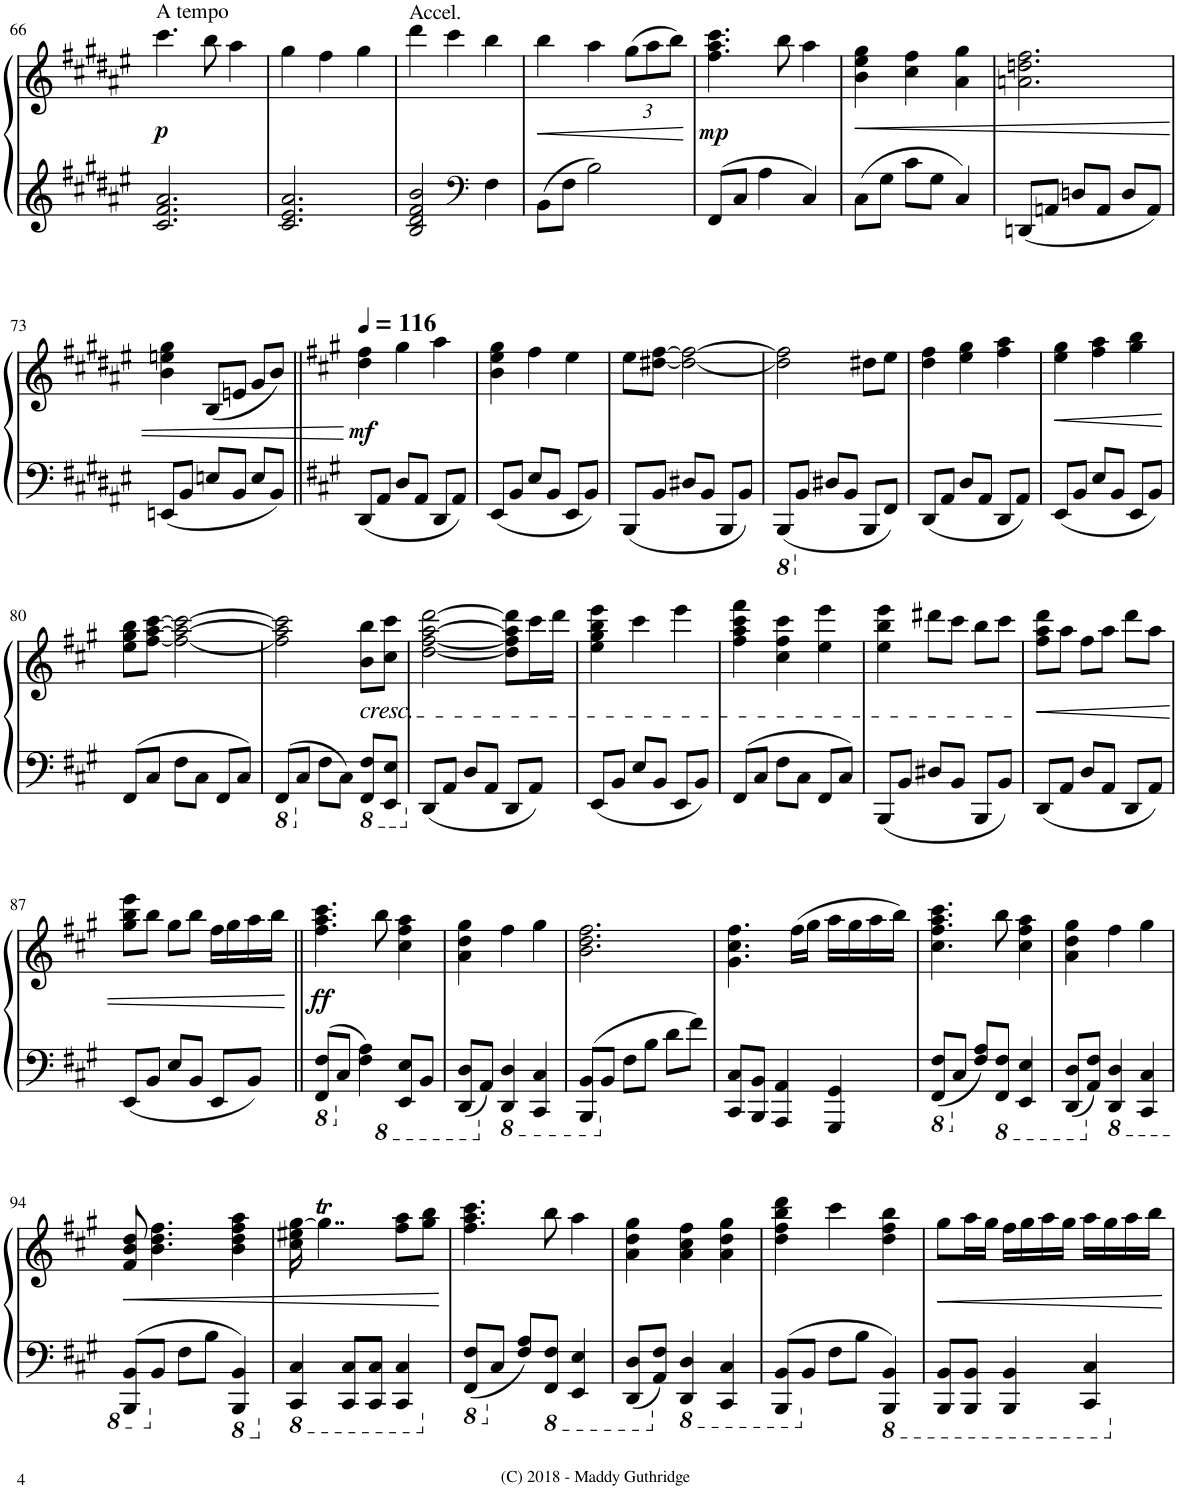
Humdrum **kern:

**kern	**kern	**dynam
*part1	*part1	*part1
*staff2	*staff1	*staff1/2
*I"Piano	*	*
*I'Pno.	*	*
!!LO:PB:g=z
*clefG2	*clefG2	*
*k[f#c#g#d#a#e#]	*k[f#c#g#d#a#e#]	*
*M3/4	*M3/4	*
=66	=66	=66
!	!LO:TX:a:t=A tempo	!
!	!	!LO:DY:b
2.c#/ 2.f#/ 2.a#/	4.ccc#\	p
.	8bb\	.
.	4aa#\	.
=67	=67	=67
2.c#/ 2.e#/ 2.a#/	4gg#\	.
.	4ff#\	.
.	4gg#\	.
=68	=68	=68
!	!LO:TX:a:t=Accel.	!
2B/ 2d#/ 2f#/ 2b/	4ddd#\	.
.	4ccc#\	.
*clefF4	*	*
4F#\	4bb\	.
=69	=69	=69
!	!	!LO:HP:b
8BB\L	4bb\	<
8F#\J	.	.
2B\	4aa#\	.
*	*Xbrackettup	*
.	(12gg#\L	.
.	12aa#\	.
.	12bb\J)	.
.	.	[
=70	=70	=70
!	!	!LO:DY:b
8FF#/L	4.ff#\ 4.aa#\ 4.ccc#\	mp
8C#/J	.	.
4A#\	.	.
.	8bb\	.
4C#/	4aa#\	.
=71	=71	=71
!	!	!LO:HP:b
8C#\L	4b\ 4ee#\ 4gg#\	<
8G#\J	.	.
8c#\L	4cc#\ 4ff#\	.
8G#\J	.	.
4C#/	4a#\ 4gg#\	.
=72	=72	=72
8DDn/L	2.an\ 2.ddn\ 2.ff#\	.
8AAn/J	.	.
8Dn/L	.	.
8AA/J	.	.
8D/L	.	.
8AA/J	.	.
!!LO:LB:g=z
=73	=73	=73
8EEn/L	4b\ 4een\ 4gg#\	.
8BB/J	.	.
8En/L	(8B/L	.
8BB/J	8en/J	.
8E/L	8g#/L	.
8BB/J	8b/J)	.
.	.	[
=74||	=74||	=74||
*k[f#c#g#]	*k[f#c#g#]	*
*	*MM116	*
!	!	!LO:DY:b
8DD/L	4dd\ 4ff#\	mf
8AA/J	.	.
8D/L	4gg#\	.
8AA/J	.	.
8DD/L	4aa\	.
8AA/J	.	.
=75	=75	=75
8EE/L	4b\ 4ee\ 4gg#\	.
8BB/J	.	.
8E/L	4ff#\	.
8BB/J	.	.
8EE/L	4ee\	.
8BB/J	.	.
=76	=76	=76
8BBB/L	8ee\L	.
8BB/J	[8dd#X\ [8ff#\J	.
8D#X/L	2dd#\_ 2ff#\_	.
8BB/J	.	.
8BBB/L	.	.
8BB/J	.	.
=77	=77	=77
*8ba	*	*
8BBBB/L	2dd#\] 2ff#\]	.
*X8ba	*	*
8BB/J	.	.
8D#X/L	.	.
8BB/J	.	.
8BBB/L	8dd#X\L	.
8FF#/J	8ee\J	.
=78	=78	=78
8DD/L	4dd\ 4ff#\	.
8AA/J	.	.
8D/L	4ee\ 4gg#\	.
8AA/J	.	.
8DD/L	4ff#\ 4aa\	.
8AA/J	.	.
=79	=79	=79
!	!	!LO:HP:b
8EE/L	4ee\ 4gg#\	<
8BB/J	.	.
8E/L	4ff#\ 4aa\	.
8BB/J	.	.
8EE/L	4gg#\ 4bb\	.
8BB/J	.	.
.	.	[
!!LO:LB:g=z
=80	=80	=80
8FF#/L	8ee\ 8gg#\ 8bb\L	.
8C#/J	[8ff#\ [8aa\ [8ccc#\J	.
8F#\L	2ff#\_ 2aa\_ 2ccc#\_	.
8C#\J	.	.
8FF#/L	.	.
8C#/J	.	.
=81	=81	=81
*8ba	*	*
8FFF#/L	2ff#\] 2aa\] 2ccc#\]	.
*X8ba	*	*
8C#/J	.	.
8F#\L	.	.
8C#\J	.	.
*8ba	*	*
!	!LO:TX:b:i:t=cresc.	!
8FFF#/ 8FF#/L	8b\ 8bb\L	.
*X8ba	*	*
8EE/ 8E/J	8cc#\ 8ccc#\J	.
=82	=82	=82
8DD/L	[2dd\ [2ff#\ [2aa\ [2ddd\	.
8AA/J	.	.
8D/L	.	.
8AA/J	.	.
8DD/L	8dd\] 8ff#\] 8aa\] 8ddd\]L	.
8AA/J	16ccc#\L	.
.	16ddd\JJ	.
=83	=83	=83
8EE/L	4ee\ 4gg#\ 4bb\ 4eee\	.
8BB/J	.	.
8E/L	4ccc#\	.
8BB/J	.	.
8EE/L	4eee\	.
8BB/J	.	.
=84	=84	=84
8FF#/L	4ff#\ 4aa\ 4ccc#\ 4fff#\	.
8C#/J	.	.
8F#\L	4cc#\ 4ff#\ 4ccc#\	.
8C#\J	.	.
8FF#/L	4ee\ 4eee\	.
8C#/J	.	.
=85	=85	=85
8BBB/L	4ee\ 4bb\ 4eee\	.
8BB/J	.	.
8D#X/L	8ddd#X\L	.
8BB/J	8ccc#\J	.
8BBB/L	8bb\L	.
8BB/J	8ccc#\J	.
=86	=86	=86
!	!	!LO:HP:b
8DD/L	8ff#\ 8aa\ 8ddd\L	<
8AA/J	8aa\J	.
8D/L	8ff#\L	.
8AA/J	8aa\J	.
8DD/L	8ddd\L	.
8AA/J	8aa\J	.
!!LO:LB:g=z
=87	=87	=87
8EE/L	8gg#\ 8bb\ 8eee\L	.
8BB/J	8bb\J	.
8E/L	8gg#\L	.
8BB/J	8bb\J	.
8EE/L	16ff#\LL	.
.	16gg#\	.
8BB/J	16aa\	.
.	16bb\JJ	.
.	.	[
=88||	=88||	=88||
*8ba	*	*
!	!	!LO:DY:b
8FFF#/ 8FF#/L	4.ff#\ 4.aa\ 4.ccc#\	ff
*X8ba	*	*
8C#/J	.	.
4F#\ 4A\	.	.
.	8bb\	.
*8ba	*	*
8EEE/ 8EE/L	4cc#\ 4ff#\ 4aa\	.
8BBB/J	.	.
=89	=89	=89
8DDD/ 8DD/L	4a\ 4dd\ 4gg#\	.
*X8ba	*	*
8AA/J	.	.
*8ba	*	*
4DDD/ 4DD/	4ff#\	.
4CCC#/ 4CC#/	4gg#\	.
=90	=90	=90
8BBBB/ 8BBB/L	2.b\ 2.dd\ 2.ff#\	.
*X8ba	*	*
8BB/J	.	.
8F#\L	.	.
8B\J	.	.
8d\L	.	.
8f#\J	.	.
=91	=91	=91
8CC#/ 8C#/L	4.g#\ 4.cc#\ 4.ff#\	.
8BBB/ 8BB/J	.	.
4AAA/ 4AA/	.	.
.	(16ff#\LL	.
.	16gg#\JJ	.
4GGG#/ 4GG#/	16aa\LL	.
.	16gg#\	.
.	16aa\	.
.	16bb\JJ)	.
=92	=92	=92
*8ba	*	*
8FFF#/ 8FF#/L	4.cc#\ 4.ff#\ 4.aa\ 4.ccc#\	.
*X8ba	*	*
8C#/J	.	.
8F#/ 8A/L	.	.
*8ba	*	*
8FFF#/ 8FF#/J	8bb\	.
4EEE/ 4EE/	4cc#\ 4ff#\ 4aa\	.
=93	=93	=93
8DDD/ 8DD/L	4a\ 4dd\ 4gg#\	.
*X8ba	*	*
8AA/ 8F#/J	.	.
*8ba	*	*
4DDD/ 4DD/	4ff#\	.
4CCC#/ 4CC#/	4gg#\	.
!!LO:LB:g=z
=94	=94	=94
!	!	!LO:HP:b
8BBBB/ 8BBB/L	8f#/ 8b/ 8dd/	<
*X8ba	*	*
8BB/J	4.b\ 4.dd\ 4.ff#\	.
8F#\L	.	.
8B\J	.	.
*8ba	*	*
4BBBB/ 4BBB/	4b\ 4dd\ 4ff#\ 4aa\	.
=95	=95	=95
*X8ba	*	*
*8ba	*	*
4CCC#/ 4CC#/	16cc#\ 16ee#X\ [16gg#\	.
.	4..gg#t\]	.
8CCC#/ 8CC#/L	.	.
8CCC#/ 8CC#/J	.	.
4CCC#/ 4CC#/	8ff#\ 8aa\L	.
.	8gg#\ 8bb\J	.
.	.	[
=96	=96	=96
*X8ba	*	*
*8ba	*	*
8FFF#/ 8FF#/L	4.ff#\ 4.aa\ 4.ccc#\	.
*X8ba	*	*
8C#/J	.	.
8F#/ 8A/L	.	.
*8ba	*	*
8FFF#/ 8FF#/J	8bb\	.
4EEE/ 4EE/	4aa\	.
=97	=97	=97
8DDD/ 8DD/L	4a\ 4dd\ 4gg#\	.
*X8ba	*	*
8AA/ 8F#/J	.	.
*8ba	*	*
4DDD/ 4DD/	4a\ 4cc#\ 4ff#\	.
4CCC#/ 4CC#/	4a\ 4dd\ 4gg#\	.
=98	=98	=98
8BBBB/ 8BBB/L	4dd\ 4ff#\ 4bb\ 4ddd\	.
*X8ba	*	*
8BB/J	.	.
8F#\L	4ccc#\	.
8B\J	.	.
*8ba	*	*
4BBBB/ 4BBB/	4dd\ 4ff#\ 4bb\	.
=99	=99	=99
!	!	!LO:HP:b
8BBBB/ 8BBB/L	8gg#\L	<
8BBBB/ 8BBB/J	16aa\L	.
.	16gg#\JJ	.
4BBBB/ 4BBB/	16ff#\LL	.
.	16gg#\	.
.	16aa\	.
.	16gg#\JJ	.
4CCC#/ 4CC#/	16aa\LL	.
.	16gg#\	.
.	16aa\	.
.	16bb\JJ	.
.	.	[
*X8ba	*	*
=	=	=
*-	*-	*-
